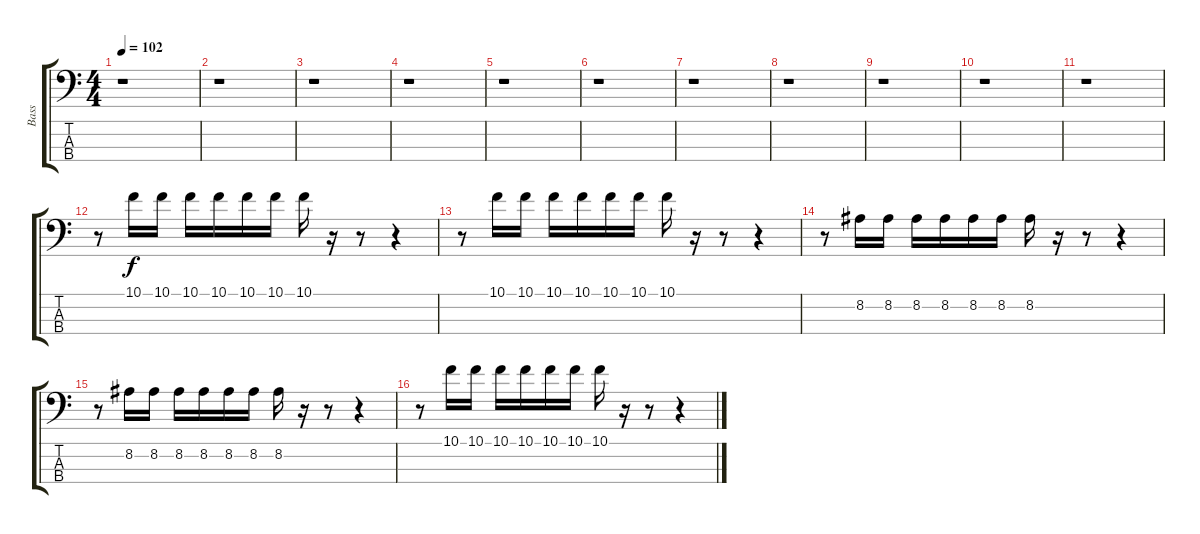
\track ("Bass" "Bass") {instrument electricbassfinger}
\staff {score tabs}
\tuning (G2 D2 A1 E1) {hide}
\ts (4 4)
\tempo 102
\clef f4
\ks c
r.1{dy f} |
r.1 |
r.1 |
r.1 |
r.1 |
r.1 |
r.1 |
r.1 |
r.1 |
r.1 |
r.1 |
r.8 10.1.16 10.1.16 10.1.16 10.1.16 10.1.16 10.1.16 10.1.16 r.16 r.8 r.4 |
r.8 10.1.16 10.1.16 10.1.16 10.1.16 10.1.16 10.1.16 10.1.16 r.16 r.8 r.4 |
r.8 8.2.16 8.2.16 8.2.16 8.2.16 8.2.16 8.2.16 8.2.16 r.16 r.8 r.4 |
r.8 8.2.16 8.2.16 8.2.16 8.2.16 8.2.16 8.2.16 8.2.16 r.16 r.8 r.4 |
r.8 10.1.16 10.1.16 10.1.16 10.1.16 10.1.16 10.1.16 10.1.16 r.16 r.8 r.4
